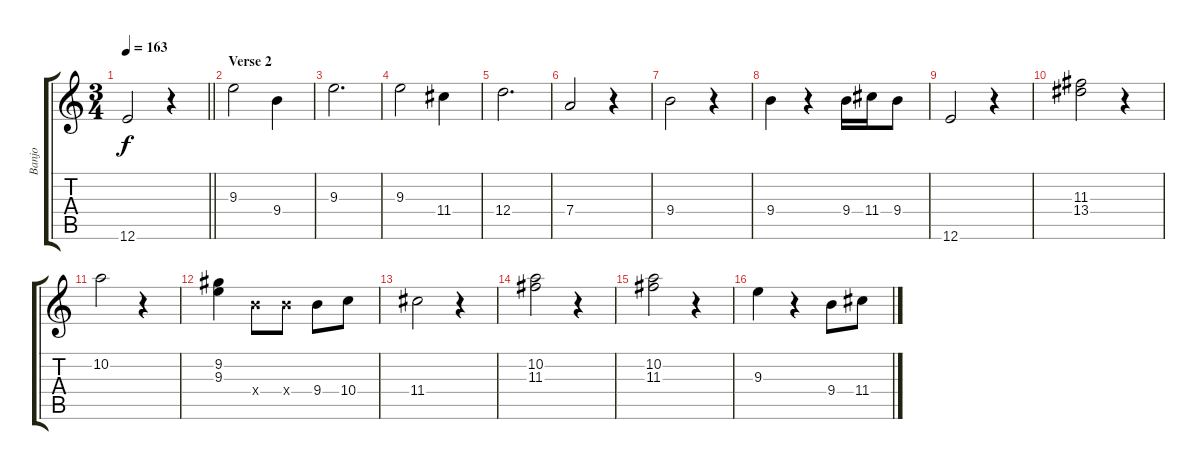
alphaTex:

\track ("Banjo" "Banjo") {instrument electricguitarclean}
\staff {score tabs}
\tuning (E4 B3 G3 D3 A2 E2) {hide}
\ts (3 4)
\tempo 163
\clef g2
\barLineRight lightlight
\ks c
12.6.2{dy f} r.4 |
\section ("" "Verse 2")
9.3.2 9.4.4 |
9.3.2{d} |
9.3.2 11.4.4 |
12.4.2{d} |
7.4.2 r.4 |
9.4.2 r.4 |
9.4.4 r.4 9.4.16 11.4.16 9.4.8 |
12.6.2 r.4 |
(11.3 13.4).2 r.4 |
10.2.2 r.4 |
(9.2 9.3).4 9.4{x}.8 9.4{x}.8 9.4.8 10.4.8 |
11.4.2 r.4 |
(10.2 11.3).2 r.4 |
(10.2 11.3).2 r.4 |
9.3.4 r.4 9.4.8 11.4.8
